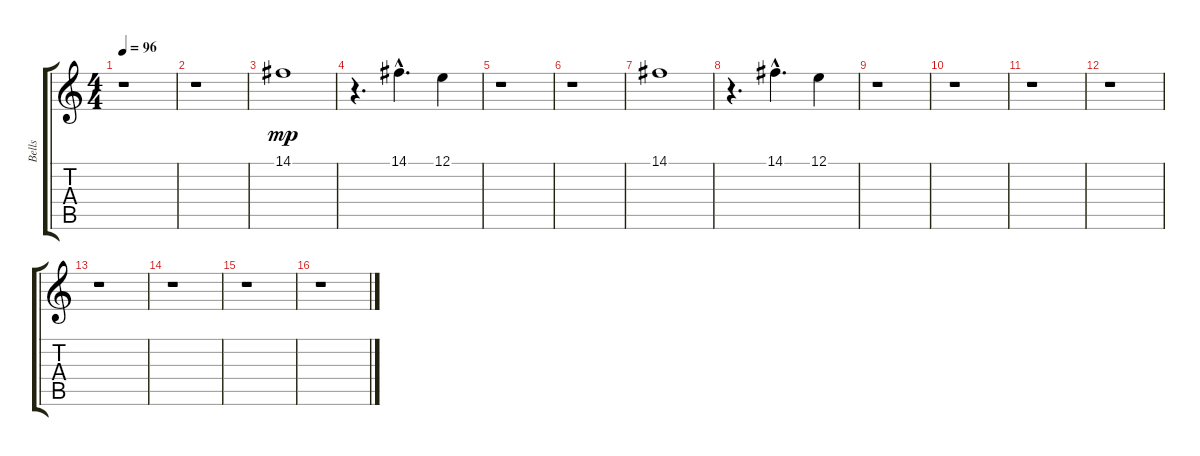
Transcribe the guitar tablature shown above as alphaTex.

\track ("Bells" "Bells") {instrument vibraphone}
\staff {score tabs}
\tuning (E4 B3 G3 D3 A2 E2) {hide}
\ts (4 4)
\tempo 96
\clef g2
\ks c
r.1{dy mp} |
r.1 |
14.1.1 |
r.4{d} 14.1{hac}.4{d} 12.1.4 |
r.1 |
r.1 |
14.1.1 |
r.4{d} 14.1{hac}.4{d} 12.1.4 |
r.1 |
r.1 |
r.1 |
r.1 |
r.1 |
r.1 |
r.1 |
r.1
